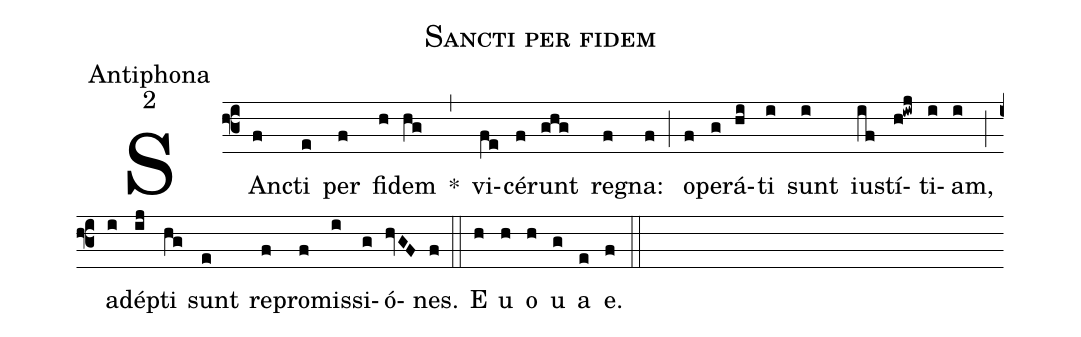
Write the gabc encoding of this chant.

name:Sancti per fidem;
office-part:Antiphona;
mode:2;
%%
(f3) SAn(f)cti(e) per(f) fi(h)dem(hg) *(,) vi(fe)cé(f)runt(ghg) re(f)gna:(f) (;) o(f)pe(g)rá(hi)ti(i) sunt(i) iu(if)stí(h!iwj)ti(i)am,(i) (;) a(i)dé(ij)pti(hg) sunt(e) re(f)pro(f)mis(i)si(g)ó(hvGF)nes.(f) (::) E(h) u(h) o(h) u(g) a(e) e.(f) (::)
